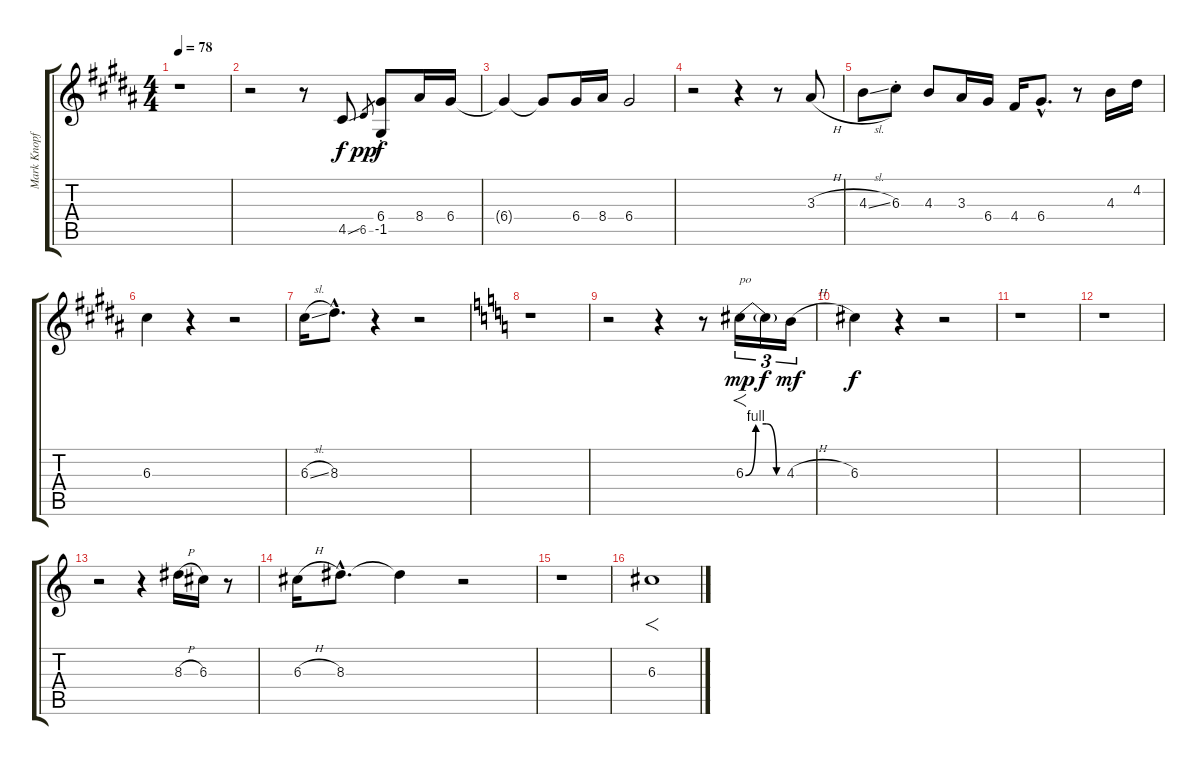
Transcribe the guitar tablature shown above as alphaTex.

\track ("Mark Knopfler (Guitar)" "Mark Knopf") {instrument overdrivenguitar}
\staff {score tabs}
\tuning (E4 B3 G3 D3 A2 E2) {hide}
\ts (4 4)
\tempo 78
\clef g2
\ks b
r.1{dy f instrument overdrivenguitar} |
r.2 r.8 4.5{sou}.8 6.5.8{gr dy pp} (6.4{st} -1.5).8{dy f} 8.4.16 6.4.16 |
6.4{t}.4 6.4{t}.8 6.4.16 8.4.16 6.4.2 |
r.2 r.4 r.8 3.3{h}.8 |
4.3{sl}.8 6.3{st}.8 4.3.8 3.3.16 6.4.16 4.4.16 6.4{hac}.8{d} r.8 4.3.16 4.2.16 |
6.3.4 r.4 r.2 |
6.3{sl}.16 8.3{hac}.8{d} r.4 r.2 |
\ks c
r.1 |
r.2 r.4 r.8 6.3{be (custom 0 0 15 4 30 4 45 0 60 0)}.16{f tu (3 2) txt "po" dy mp} 6.3{t}.16{tu (3 2) dy f} 4.3{h}.16{tu (3 2) dy mf} |
6.3.4{dy f} r.4 r.2 |
r.1 |
r.1 |
r.2 r.4 8.3{h}.16 6.3.16 r.8 |
6.3{h}.16 8.3{hac}.8{d} 8.3{t}.4 r.2 |
r.1 |
6.3.1{f}
